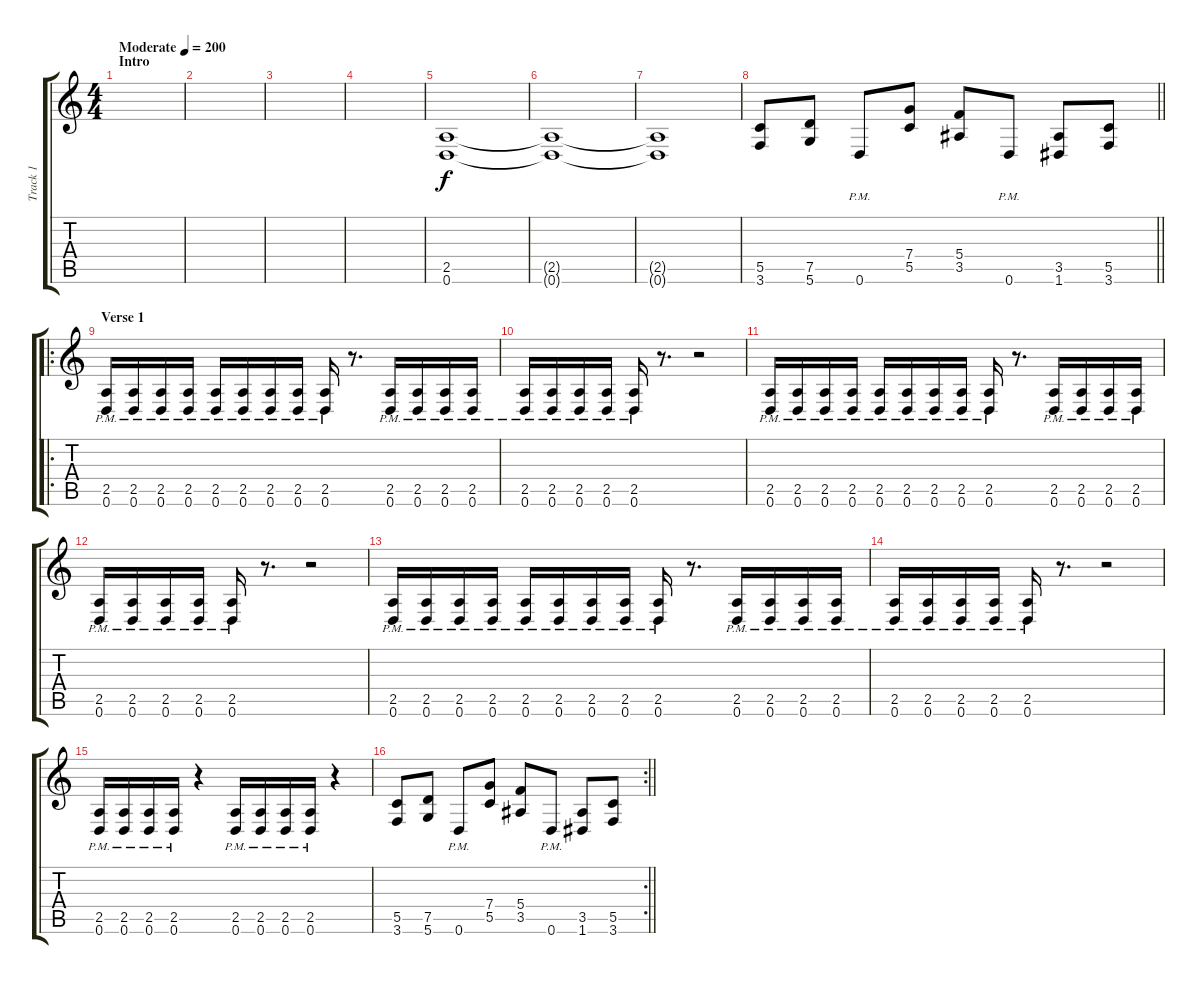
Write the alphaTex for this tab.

\track ("Track 1" "Track 1") {instrument distortionguitar}
\staff {score tabs}
\tuning (D4 A3 F3 C3 G2 D2) {hide}
\ts (4 4)
\section ("" "Intro")
\tempo (200 "Moderate")
\clef g2
\ks c
|
|
|
|
(2.5 0.6).1 |
(2.5{t} 0.6{t}).1 |
(2.5{t} 0.6{t}).1 |
\barLineRight lightlight
(5.5 3.6).8 (7.5 5.6).8 0.6{pm}.8 (7.4 5.5).8 (5.4 3.5).8 0.6{pm}.8 (3.5 1.6).8 (5.5 3.6).8 |
\ro
\section ("" "Verse 1")
(2.5{pm} 0.6{pm}).16 (2.5{pm} 0.6{pm}).16 (2.5{pm} 0.6{pm}).16 (2.5{pm} 0.6{pm}).16 (2.5{pm} 0.6{pm}).16 (2.5{pm} 0.6{pm}).16 (2.5{pm} 0.6{pm}).16 (2.5{pm} 0.6{pm}).16 (2.5{pm} 0.6{pm}).16 r.8{d} (2.5{pm} 0.6{pm}).16 (2.5{pm} 0.6{pm}).16 (2.5{pm} 0.6{pm}).16 (2.5{pm} 0.6{pm}).16 |
(2.5{pm} 0.6{pm}).16 (2.5{pm} 0.6{pm}).16 (2.5{pm} 0.6{pm}).16 (2.5{pm} 0.6{pm}).16 (2.5{pm} 0.6{pm}).16 r.8{d} r.2 |
(2.5{pm} 0.6{pm}).16 (2.5{pm} 0.6{pm}).16 (2.5{pm} 0.6{pm}).16 (2.5{pm} 0.6{pm}).16 (2.5{pm} 0.6{pm}).16 (2.5{pm} 0.6{pm}).16 (2.5{pm} 0.6{pm}).16 (2.5{pm} 0.6{pm}).16 (2.5{pm} 0.6{pm}).16 r.8{d} (2.5{pm} 0.6{pm}).16 (2.5{pm} 0.6{pm}).16 (2.5{pm} 0.6{pm}).16 (2.5{pm} 0.6{pm}).16 |
(2.5{pm} 0.6{pm}).16 (2.5{pm} 0.6{pm}).16 (2.5{pm} 0.6{pm}).16 (2.5{pm} 0.6{pm}).16 (2.5{pm} 0.6{pm}).16 r.8{d} r.2 |
(2.5{pm} 0.6{pm}).16 (2.5{pm} 0.6{pm}).16 (2.5{pm} 0.6{pm}).16 (2.5{pm} 0.6{pm}).16 (2.5{pm} 0.6{pm}).16 (2.5{pm} 0.6{pm}).16 (2.5{pm} 0.6{pm}).16 (2.5{pm} 0.6{pm}).16 (2.5{pm} 0.6{pm}).16 r.8{d} (2.5{pm} 0.6{pm}).16 (2.5{pm} 0.6{pm}).16 (2.5{pm} 0.6{pm}).16 (2.5{pm} 0.6{pm}).16 |
(2.5{pm} 0.6{pm}).16 (2.5{pm} 0.6{pm}).16 (2.5{pm} 0.6{pm}).16 (2.5{pm} 0.6{pm}).16 (2.5{pm} 0.6{pm}).16 r.8{d} r.2 |
(2.5{pm} 0.6{pm}).16 (2.5{pm} 0.6{pm}).16 (2.5{pm} 0.6{pm}).16 (2.5{pm} 0.6{pm}).16 r.4 (2.5{pm} 0.6{pm}).16 (2.5{pm} 0.6{pm}).16 (2.5{pm} 0.6{pm}).16 (2.5{pm} 0.6{pm}).16 r.4 |
\rc 2
\barLineRight lightlight
(5.5 3.6).8 (7.5 5.6).8 0.6{pm}.8 (7.4 5.5).8 (5.4 3.5).8 0.6{pm}.8 (3.5 1.6).8 (5.5 3.6).8
